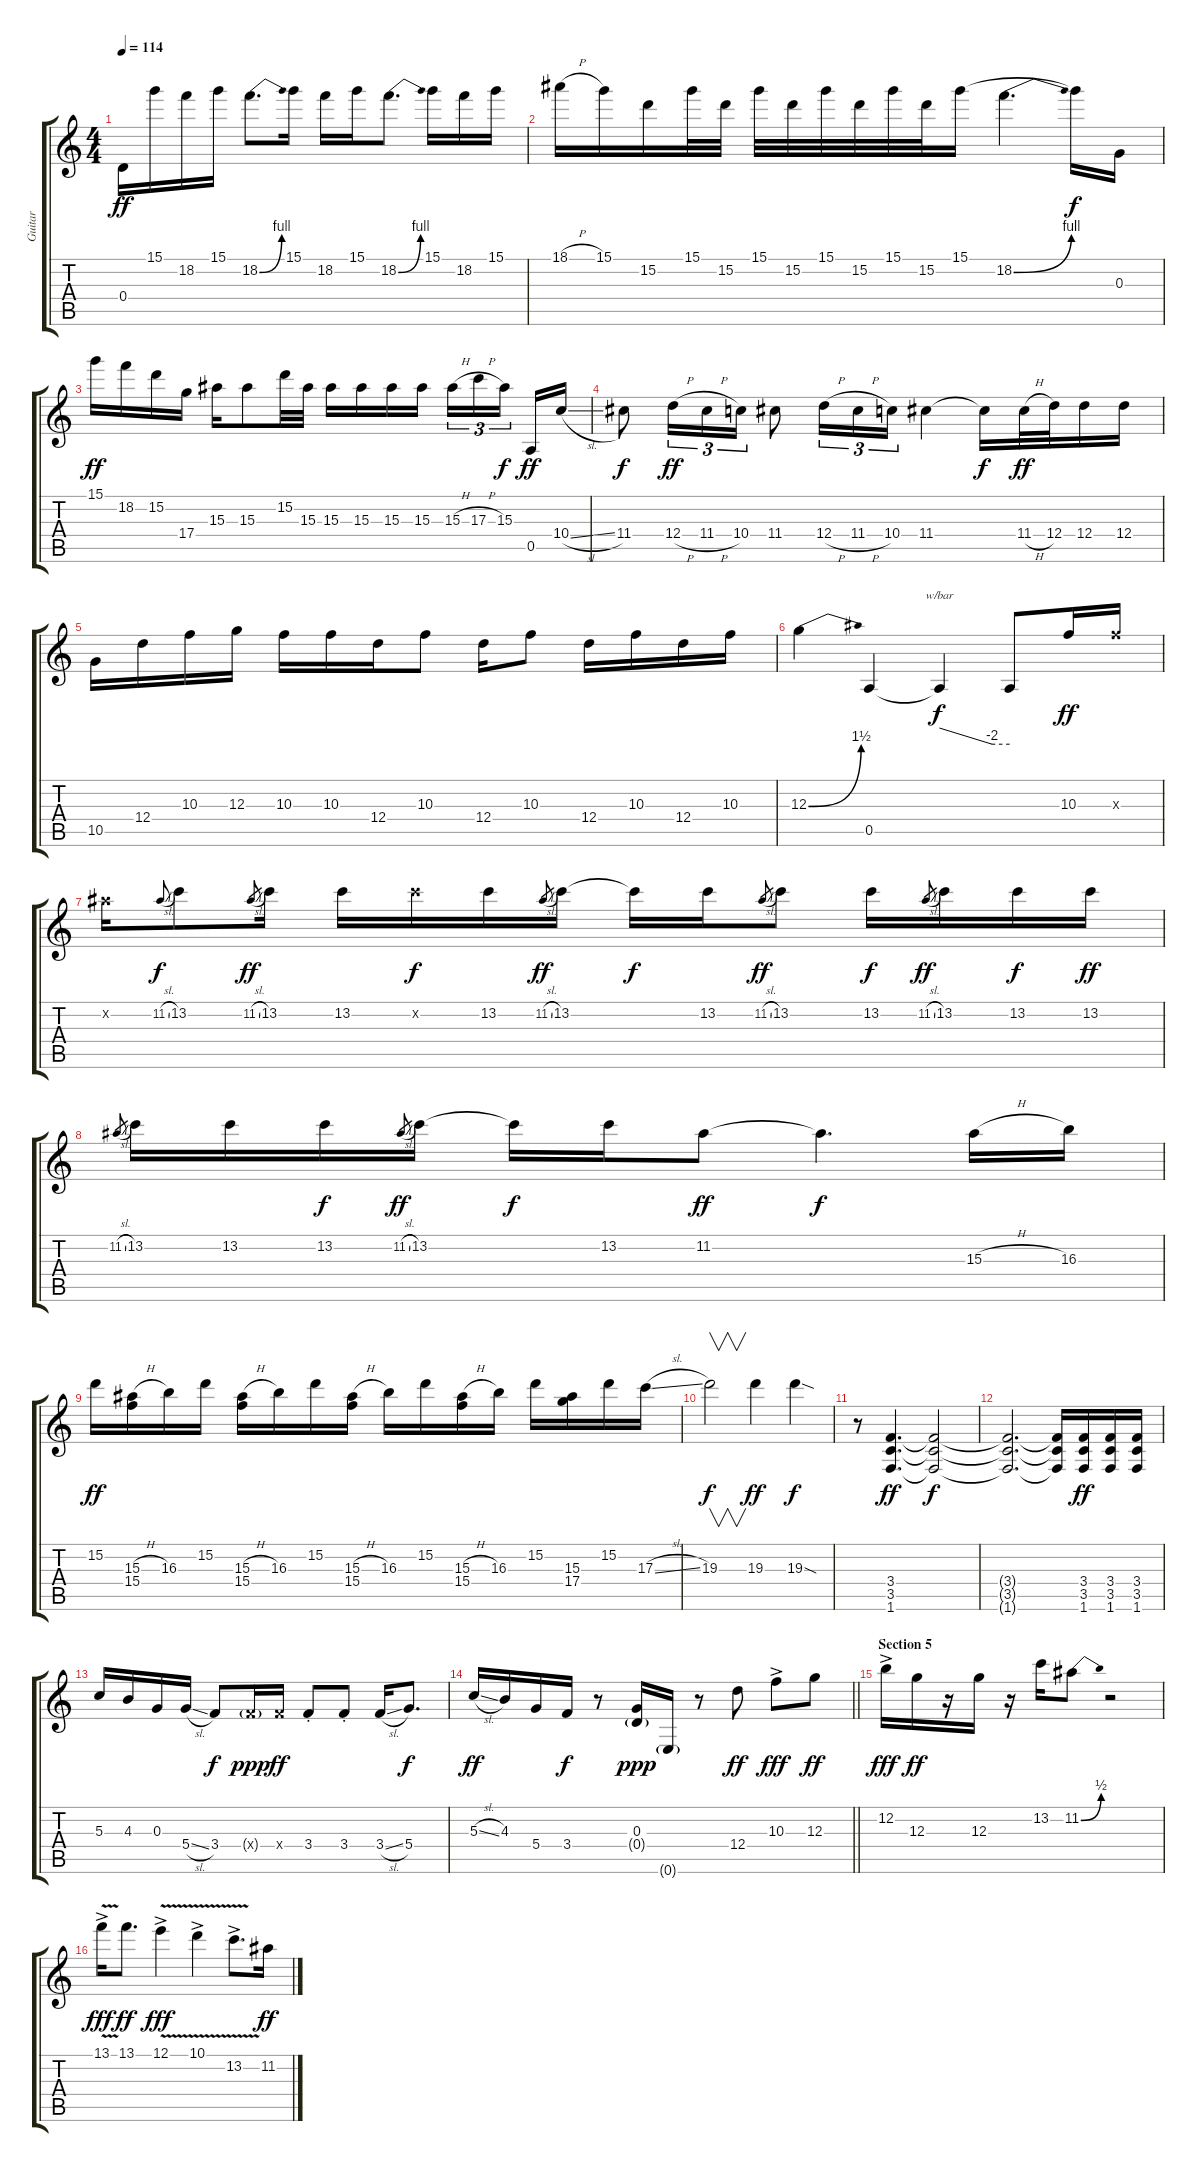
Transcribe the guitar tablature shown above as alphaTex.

\track ("Guitar" "Guitar") {instrument overdrivenguitar}
\staff {score tabs}
\tuning (E4 B3 G3 D3 A2 E2) {hide}
\ts (4 4)
\tempo 114
\clef g2
\ks c
0.4.16{dy ff} 15.1.16 18.2.16 15.1.16 18.2{be (bend 0 0 60 4)}.8{d} 15.1.16 18.2.16 15.1.16 18.2{be (bend 0 0 60 4)}.8{d} 15.1.16 18.2.16 15.1.16 |
18.1{h}.16 15.1.16 15.2.16 15.1.32 15.2.32 15.1.32 15.2.32 15.1.32 15.2.32 15.1.32 15.2.32 15.1.16 18.2{be (bend 0 0 60 4)}.4{d} 15.1{t}.16{dy f} 0.3.16 |
15.1.16{dy ff} 18.2.16 15.2.16 17.4.16 15.3.16 15.3.8 15.2.32 15.3.32 15.3.16 15.3.16 15.3.16 15.3.16 15.3{h}.16{tu (3 2)} 17.3{h}.16{tu (3 2)} 15.3.16{tu (3 2) dy f beam splitsecondary} 0.5.16{dy ff} 10.4{sl}.16 |
11.4.8{dy f} 12.4{h}.16{tu (3 2) dy ff} 11.4{h}.16{tu (3 2)} 10.4.16{tu (3 2)} 11.4.8 12.4{h}.16{tu (3 2)} 11.4{h}.16{tu (3 2)} 10.4.16{tu (3 2)} 11.4.4 11.4{t}.16{dy f} 11.4{h}.32{dy ff} 12.4.32 12.4.16 12.4.16 |
10.5.16 12.4.16 10.3.16 12.3.16 10.3.16 10.3.16 12.4.16 10.3.8 12.4.16 10.3.8 12.4.16 10.3.16 12.4.16 10.3.16 |
12.3{be (bend 0 0 60 6)}.4 0.5.4 0.5{t}.4{tbe (custom default 0 0 45 -8 60 -8) dy f} 0.5{t}.8 10.3.16{dy ff} 10.3{x}.16 |
11.2{x}.16 11.2{sl}.8{gr onbeat dy f} 13.2.8 11.2{sl}.8{gr dy ff} 13.2.16 13.2.16 13.2{x}.16{dy f} 13.2.16 11.2{sl}.8{gr dy ff} 13.2.16 13.2{t}.16{dy f} 13.2.16 11.2{sl}.8{gr dy ff} 13.2.8 13.2.16{dy f} 11.2{sl}.8{gr dy ff} 13.2.16 13.2.16{dy f} 13.2.16{dy ff} |
11.2{sl}.8{gr} 13.2.16 13.2.16 13.2.16{dy f} 11.2{sl}.8{gr dy ff} 13.2.16 13.2{t}.16{dy f} 13.2.16 11.2.8{dy ff} 11.2{t}.4{d dy f} 15.3{h}.16 16.3.16 |
15.2.16{dy ff} (15.3{h} 15.4).16 16.3.16 15.2.16 (15.3{h} 15.4).16 16.3.16 15.2.16 (15.3{h} 15.4).16 16.3.16 15.2.16 (15.3{h} 15.4).16 16.3.16 15.2.16 (15.3 17.4).16 15.2.16 17.3{sl}.16 |
19.3.2{v dy f} 19.3.4{dy ff} 19.3{sod}.4{dy f} |
r.8 (3.4 3.5 1.6).4{d dy ff} (3.4{t} 3.5{t} 1.6{t}).2{dy f} |
(3.4{t} 3.5{t} 1.6{t}).2{d} (3.4{t} 3.5{t} 1.6{t}).16 (3.4 3.5 1.6).16{dy ff} (3.4 3.5 1.6).16 (3.4 3.5 1.6).16 |
5.3.16 4.3.16 0.3.16 5.4{sl}.16 3.4.8{dy f} 3.4{g x}.16{dy ppp} 3.4{x}.16{dy ff} 3.4{st}.8 3.4{st}.8 3.4{sl}.16 5.4.8{d dy f} |
\barLineRight lightlight
5.3{sl}.16{dy ff} 4.3.16 5.4.16 3.4.16{dy f} r.8 (0.3 0.4{g}).16{dy ppp} 0.6{g}.16 r.8 12.4.8{dy ff} 10.3{ac}.8{dy fff} 12.3.8{dy ff} |
\section ("" "Section 5")
12.2{ac}.16{dy fff} 12.3.16{dy ff} r.16 12.3.16 r.16 13.2.16 11.2{be (bend 0 0 60 2)}.8 r.2 |
13.1{v ac}.16{dy fff} 13.1.8{d dy ff} 12.1{v ac}.4{dy fff} 10.1{v ac}.4 13.2{v ac}.8{d} 11.2.16{dy ff}
